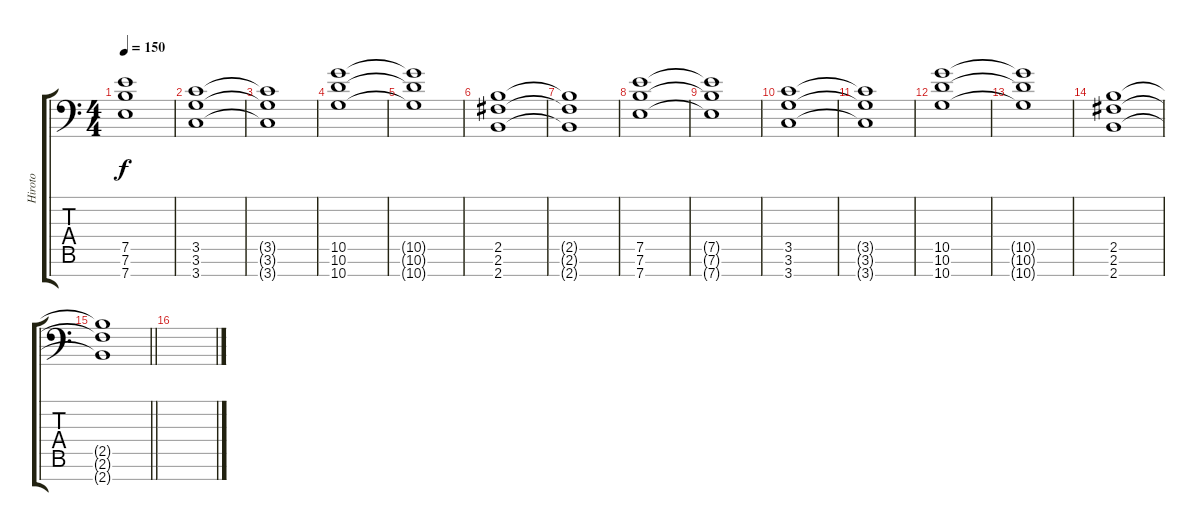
\track ("Hiroto" "Hiroto") {instrument distortionguitar}
\staff {score tabs}
\tuning (E4 B3 G3 D3 A2 E2 A1) {hide}
\ts (4 4)
\tempo 150
\clef f4
\ks c
(7.5{t} 7.6{t} 7.7{t}).1{dy f} |
(3.5 3.6 3.7).1 |
(3.5{t} 3.6{t} 3.7{t}).1 |
(10.5 10.6 10.7).1 |
(10.5{t} 10.6{t} 10.7{t}).1 |
(2.5 2.6 2.7).1 |
(2.5{t} 2.6{t} 2.7{t}).1 |
(7.5 7.6 7.7).1 |
(7.5{t} 7.6{t} 7.7{t}).1 |
(3.5 3.6 3.7).1 |
(3.5{t} 3.6{t} 3.7{t}).1 |
(10.5 10.6 10.7).1 |
(10.5{t} 10.6{t} 10.7{t}).1 |
(2.5 2.6 2.7).1 |
\barLineRight lightlight
(2.5{t} 2.6{t} 2.7{t}).1 |
\section ("" "")
